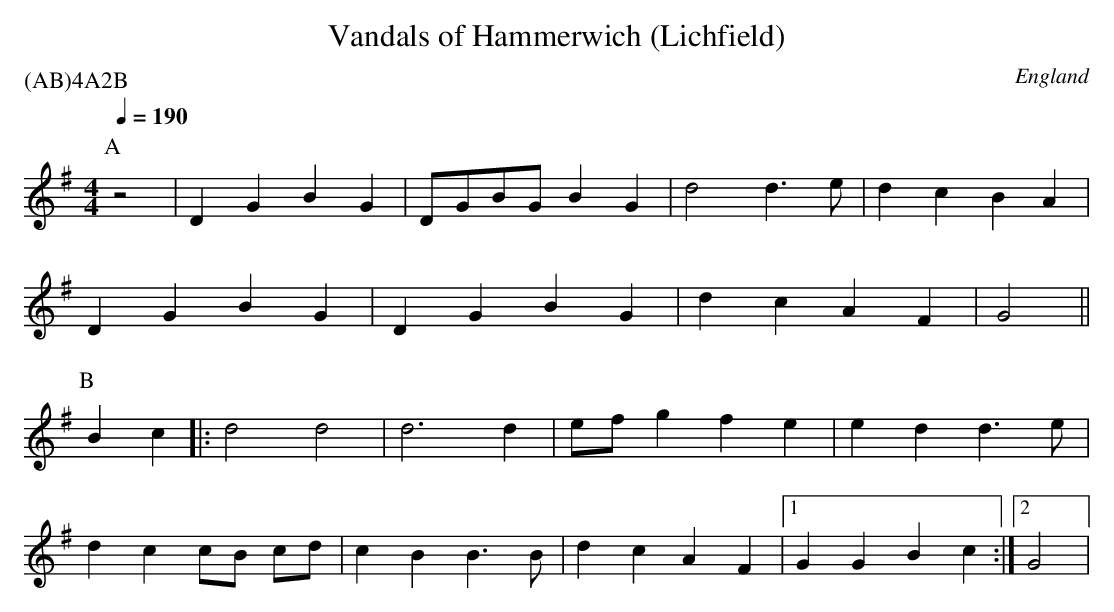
X:1
T:Vandals of Hammerwich (Lichfield)
M:4/4
O:England
P:(AB)4A2B
Q:1/4=190
K:G major
P:A
z4 | D2 G2 B2 G2 | DGBG B2 G2 | d4 d3 e  | d2 c2 B2 A2 |
D2 G2 B2 G2 | D2 G2 B2 G2 | d2 c2 A2 F2 | G4 ||
P:B
B2 c2 |: d4 d4  | d6 d2 | ef g2 f2 e2 | e2 d2 d3 e |
d2 c2 cB cd  | c2 B2 B3 B  | d2 c2 A2 F2 |1 G2 G2 B2 c2 :|2 G4 |
